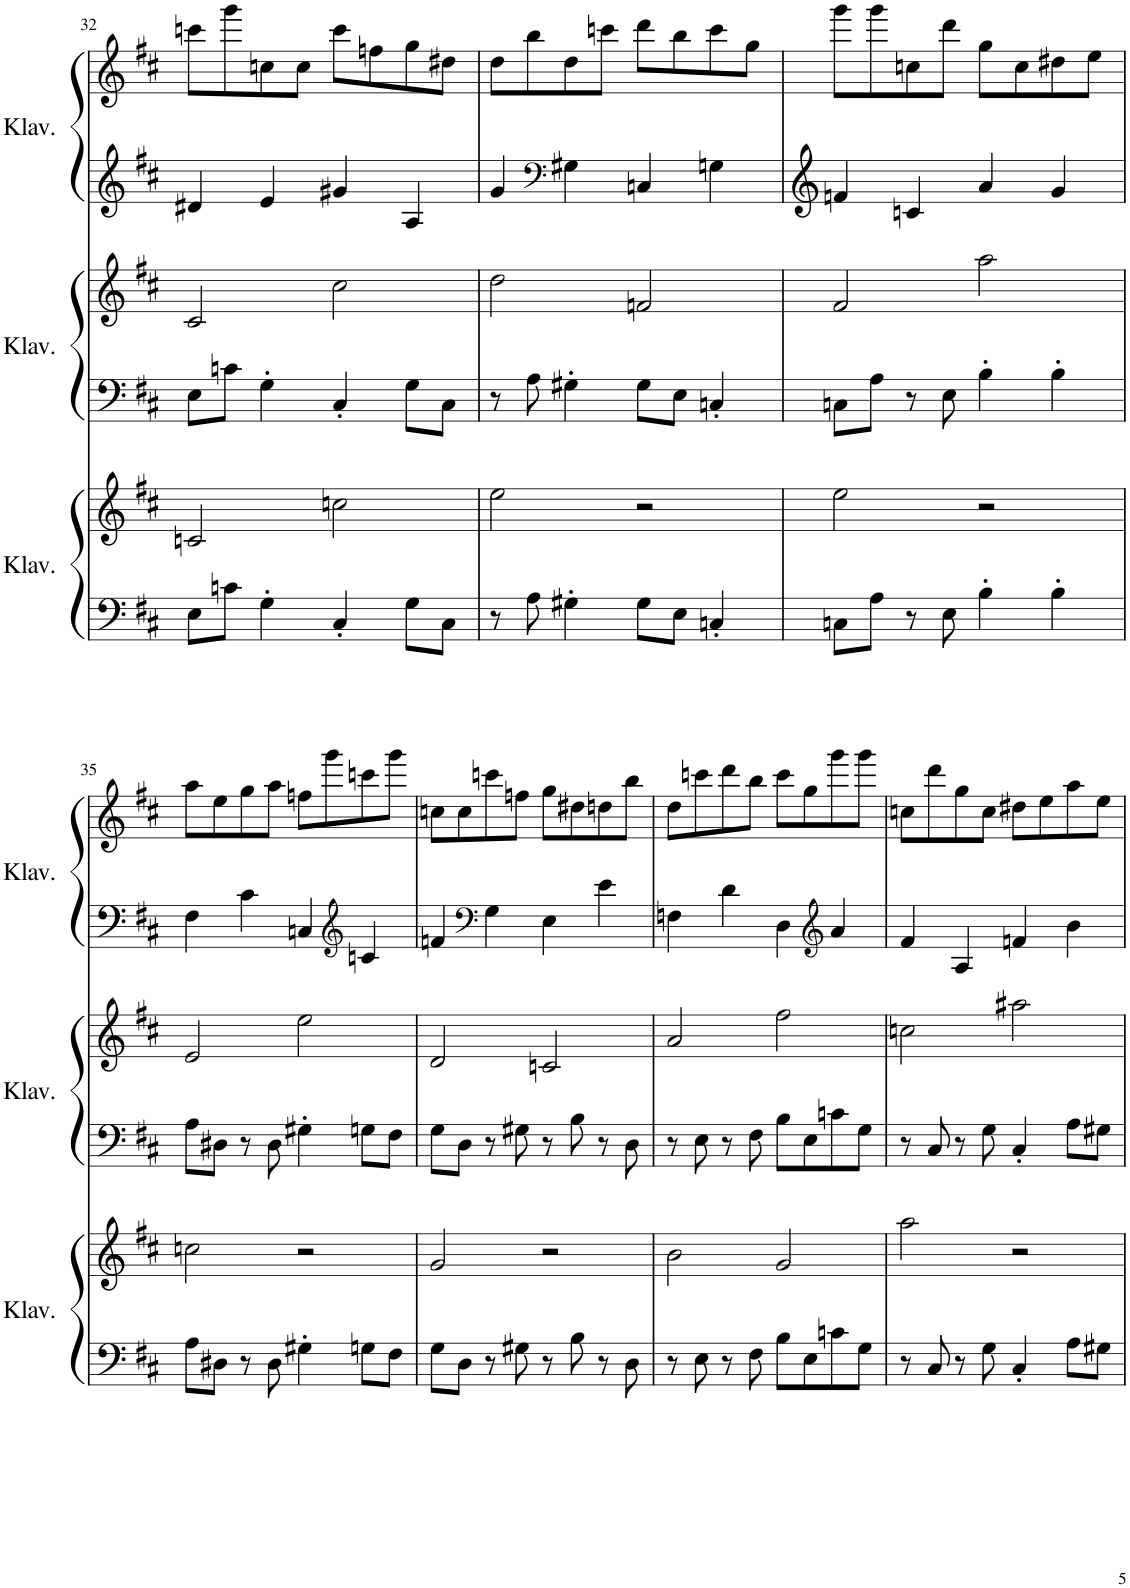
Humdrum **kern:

**kern	**kern	**kern	**kern	**kern	**kern
*part3	*part3	*part2	*part2	*part1	*part1
*staff6	*staff5	*staff4	*staff3	*staff2	*staff1
*I"Klavier	*	*I"Klavier	*	*I"Klavier	*
*I'Klav.	*	*I'Klav.	*	*I'Klav.	*
!!LO:PB:g=z
*clefG2	*clefG2	*clefG2	*clefG2	*clefG2	*clefG2
*k[f#c#]	*k[f#c#]	*k[f#c#]	*k[f#c#]	*k[f#c#]	*k[f#c#]
*M4/4	*M4/4	*M4/4	*M4/4	*M4/4	*M4/4
=32	=32	=32	=32	=32	=32
8E\L	2cn/	8E\L	2c#/	4d#X/	8cccn\L
8cn\J	.	8cn\J	.	.	8ggg\
4G'\	.	4G'\	.	4e/	8ccn\
.	.	.	.	.	8cc\J
4C#'/	2ccn\	4C#'/	2cc#\	4g#X/	8ccc\L
.	.	.	.	.	8ffn\
8G\L	.	8G\L	.	4A/	8gg\
8C#\J	.	8C#\J	.	.	8dd#X\J
=33	=33	=33	=33	=33	=33
8r	2ee\	8r	2dd\	4g/	8dd\L
8A\	.	8A\	.	.	8bb\
*	*	*	*	*clefF4	*
4G#X'\	.	4G#X'\	.	4G#X\	8dd\
.	.	.	.	.	8cccn\J
8G#\L	2r	8G#\L	2fn/	4Cn/	8ddd\L
8E\J	.	8E\J	.	.	8bb\
4Cn'/	.	4Cn'/	.	4Gn\	8ccc\
.	.	.	.	.	8gg\J
=34	=34	=34	=34	=34	=34
8Cn\L	2ee\	8Cn\L	2f#/	4fn/	8ggg\L
8A\J	.	8A\J	.	.	8ggg\
8r	.	8r	.	4cn/	8ccn\
8E\	.	8E\	.	.	8ddd\J
4B'\	2r	4B'\	2aa\	4a/	8gg\L
.	.	.	.	.	8cc\
4B'\	.	4B'\	.	4g/	8dd#X\
.	.	.	.	.	8ee\J
!!LO:LB:g=z
=35	=35	=35	=35	=35	=35
8A\L	2ccn\	8A\L	2e/	4F#\	8aa\L
8D#X\J	.	8D#X\J	.	.	8ee\
8r	.	8r	.	4c#\	8gg\
8D#\	.	8D#\	.	.	8aa\J
4G#X'\	2r	4G#X'\	2ee\	4Cn/	8ffn\L
.	.	.	.	.	8ggg\
*	*	*	*	*clefG2	*
8Gn\L	.	8Gn\L	.	4cn/	8cccn\
8F#\J	.	8F#\J	.	.	8ggg\J
=36	=36	=36	=36	=36	=36
8G\L	2g/	8G\L	2d/	4fn/	8ccn\L
8D\J	.	8D\J	.	.	8cc\
*	*	*	*	*clefF4	*
8r	.	8r	.	4G\	8cccn\
8G#X\	.	8G#X\	.	.	8ffn\J
8r	2r	8r	2cn/	4E\	8gg\L
8B\	.	8B\	.	.	8dd#X\
8r	.	8r	.	4e\	8ddn\
8D\	.	8D\	.	.	8bb\J
=37	=37	=37	=37	=37	=37
8r	2b\	8r	2a/	4Fn\	8dd\L
8E\	.	8E\	.	.	8cccn\
8r	.	8r	.	4d\	8ddd\
8F#\	.	8F#\	.	.	8bb\J
8B\L	2g/	8B\L	2ff#\	4D\	8ccc\L
8E\	.	8E\	.	.	8gg\
*	*	*	*	*clefG2	*
8cn\	.	8cn\	.	4a/	8ggg\
8G\J	.	8G\J	.	.	8ggg\J
=38	=38	=38	=38	=38	=38
8r	2aa\	8r	2ccn\	4f#/	8ccn\L
8C#/	.	8C#/	.	.	8ddd\
8r	.	8r	.	4A/	8gg\
8G\	.	8G\	.	.	8cc\J
4C#'/	2r	4C#'/	2aa#X\	4fn/	8dd#X\L
.	.	.	.	.	8ee\
8A\L	.	8A\L	.	4b\	8aa\
8G#X\J	.	8G#X\J	.	.	8ee\J
=	=	=	=	=	=
*-	*-	*-	*-	*-	*-
